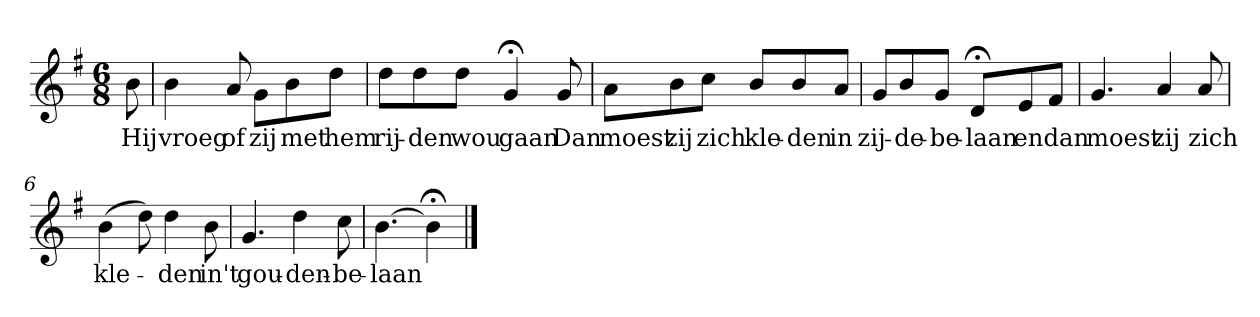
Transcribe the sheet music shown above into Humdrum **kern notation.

**kern	**text
*part1	*part1
*staff1	*staff1
*k[f#]	*
*G:	*
*M6/8	*
*MM94	*
=	=
8b	Hij
=1	=1
4b	vroeg
8a	of
8gL	zij
8b	met
8ddJ	hem
=2	=2
8ddL	rij-
8dd	-den
8ddJ	wou
4g;<	gaan
8g	Dan
=3	=3
8aL	moest
8b	zij
8ccJ	zich
8bL	kle-
8b	-den
8aJ	in
=4	=4
8gL	zij-
8b	-de-
8gJ	-be-
8d;<L	-laan
8e	en
8f#J	dan
=5	=5
4.g	moest
4a	zij
8a	zich
=6	=6
(4b	kle-
8dd)	.
4dd	-den
8b	in't
=7	=7
4.g	gou-
4dd	-den-
8cc	-be-
=8	=8
[4.b	-laan
4b;<]	.
==	==
*-	*-
